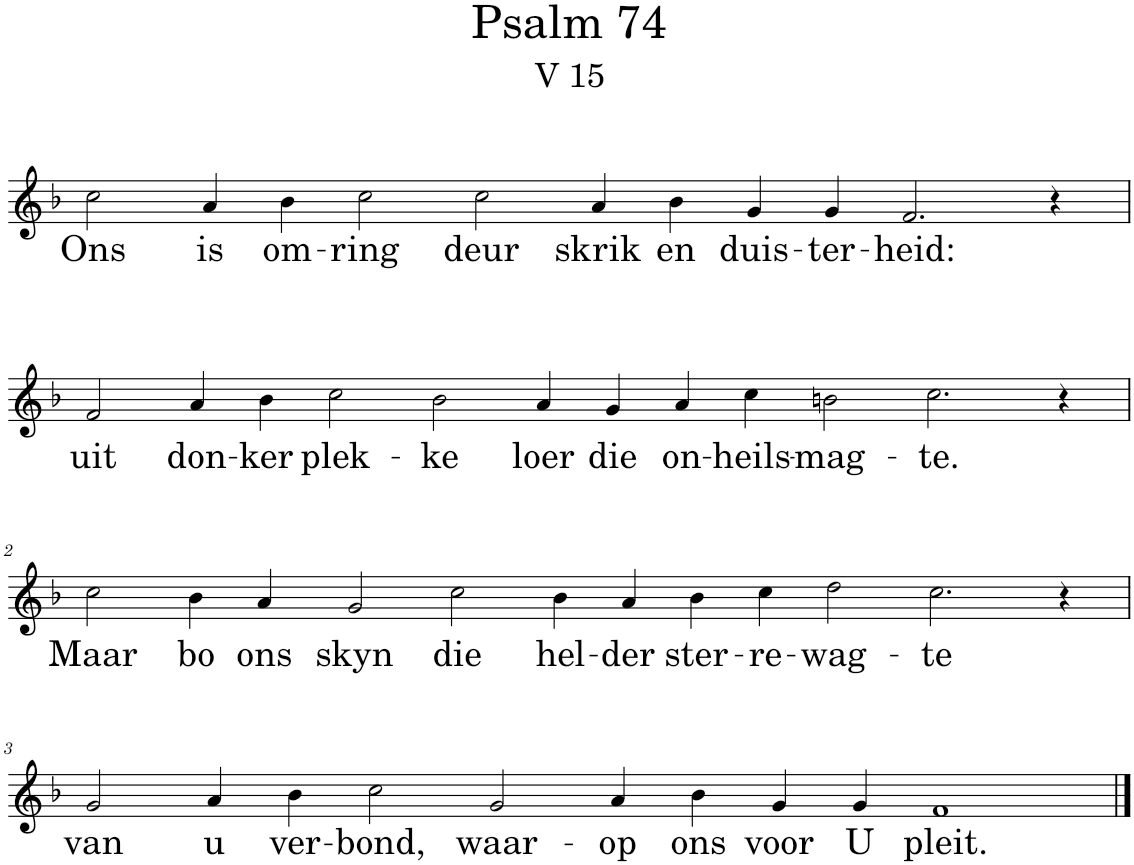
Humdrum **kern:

**kern	**text
*part1	*part1
*staff1	*staff1
*I"Pipe Organ	*
*I'Org.	*
*clefG2	*
*k[b-]	*
*M18/4	*
=	=
!	!LO:LY:b
2cc\	Ons
!	!LO:LY:b
4a/	is
!	!LO:LY:b
4b-\	om-
!	!LO:LY:b
2cc\	-ring
!	!LO:LY:b
2cc\	deur
!	!LO:LY:b
4a/	skrik
!	!LO:LY:b
4b-\	en
!	!LO:LY:b
4g/	duis-
!	!LO:LY:b
4g/	-ter-
!	!LO:LY:b
2.f/	-heid:
4r	.
!!LO:LB:g=z
=1	=1
!	!LO:LY:b
2f/	uit
!	!LO:LY:b
4a/	don-
!	!LO:LY:b
4b-\	-ker
!	!LO:LY:b
2cc\	plek-
!	!LO:LY:b
2b-\	-ke
!	!LO:LY:b
4a/	loer
!	!LO:LY:b
4g/	die
!	!LO:LY:b
4a/	on-
!	!LO:LY:b
4cc\	-heils-
!	!LO:LY:b
2bn\	-mag-
!	!LO:LY:b
2.cc\	-te.
4r	.
!!LO:LB:g=z
=2	=2
!	!LO:LY:b
2cc\	Maar
!	!LO:LY:b
4b-\	bo
!	!LO:LY:b
4a/	ons
!	!LO:LY:b
2g/	skyn
!	!LO:LY:b
2cc\	die
!	!LO:LY:b
4b-\	hel-
!	!LO:LY:b
4a/	-der
!	!LO:LY:b
4b-\	ster-
!	!LO:LY:b
4cc\	-re-
!	!LO:LY:b
2dd\	-wag-
!	!LO:LY:b
2.cc\	-te
4r	.
!!LO:LB:g=z
=3	=3
*M16/4	*
!	!LO:LY:b
2g/	van
!	!LO:LY:b
4a/	u
!	!LO:LY:b
4b-\	ver-
!	!LO:LY:b
2cc\	-bond,
!	!LO:LY:b
2g/	waar-
!	!LO:LY:b
4a/	-op
!	!LO:LY:b
4b-\	ons
!	!LO:LY:b
4g/	voor
!	!LO:LY:b
4g/	U
!	!LO:LY:b
1f	pleit.
==	==
*-	*-
